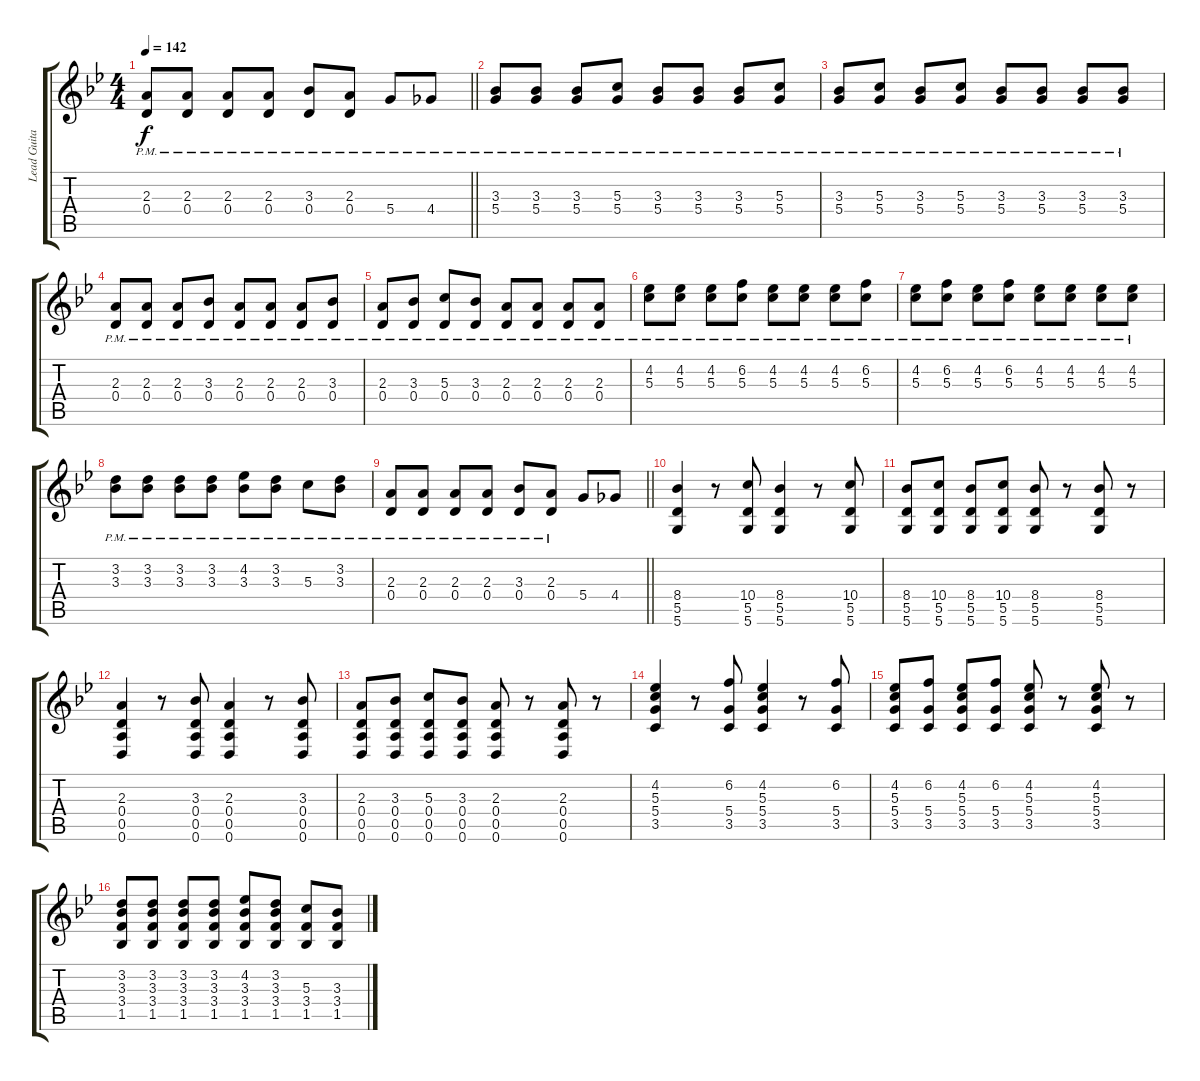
\track ("Lead Guitar" "Lead Guita") {instrument distortionguitar}
\staff {score tabs}
\tuning (E4 B3 G3 D3 A2 D2) {hide}
\ts (4 4)
\tempo 142
\clef g2
\barLineRight lightlight
\ks bb
(2.3 0.4{pm}).8{dy f} (2.3 0.4{pm}).8 (2.3 0.4{pm}).8 (2.3 0.4{pm}).8 (3.3 0.4{pm}).8 (2.3 0.4{pm}).8 5.4{pm}.8 4.4{pm}.8 |
(3.3 5.4{pm}).8 (3.3 5.4{pm}).8 (3.3 5.4{pm}).8 (5.3 5.4{pm}).8 (3.3 5.4{pm}).8 (3.3 5.4{pm}).8 (3.3 5.4{pm}).8 (5.3 5.4{pm}).8 |
(3.3 5.4{pm}).8 (5.3 5.4{pm}).8 (3.3 5.4{pm}).8 (5.3 5.4{pm}).8 (3.3 5.4{pm}).8 (3.3 5.4{pm}).8 (3.3 5.4{pm}).8 (3.3 5.4{pm}).8 |
(2.3 0.4{pm}).8 (2.3 0.4{pm}).8 (2.3 0.4{pm}).8 (3.3 0.4{pm}).8 (2.3 0.4{pm}).8 (2.3 0.4{pm}).8 (2.3 0.4{pm}).8 (3.3 0.4{pm}).8 |
(2.3 0.4{pm}).8 (3.3 0.4{pm}).8 (5.3 0.4{pm}).8 (3.3 0.4{pm}).8 (2.3 0.4{pm}).8 (2.3 0.4{pm}).8 (2.3 0.4{pm}).8 (2.3 0.4{pm}).8 |
(4.2 5.3{pm}).8 (4.2 5.3{pm}).8 (4.2 5.3{pm}).8 (6.2 5.3{pm}).8 (4.2 5.3{pm}).8 (4.2 5.3{pm}).8 (4.2 5.3{pm}).8 (6.2 5.3{pm}).8 |
(4.2 5.3{pm}).8 (6.2 5.3{pm}).8 (4.2 5.3{pm}).8 (6.2 5.3{pm}).8 (4.2 5.3{pm}).8 (4.2 5.3{pm}).8 (4.2 5.3{pm}).8 (4.2 5.3{pm}).8 |
(3.2 3.3{pm}).8 (3.2 3.3{pm}).8 (3.2 3.3{pm}).8 (3.2 3.3{pm}).8 (4.2 3.3{pm}).8 (3.2 3.3{pm}).8 5.3{pm}.8 (3.2 3.3{pm}).8 |
\barLineRight lightlight
(2.3 0.4{pm}).8 (2.3 0.4{pm}).8 (2.3 0.4{pm}).8 (2.3 0.4{pm}).8 (3.3 0.4{pm}).8 (2.3 0.4{pm}).8 5.4.8 4.4.8 |
(8.4 5.5 5.6).4 r.8 (10.4 5.5 5.6).8 (8.4 5.5 5.6).4 r.8 (10.4 5.5 5.6).8 |
(8.4 5.5 5.6).8 (10.4 5.5 5.6).8 (8.4 5.5 5.6).8 (10.4 5.5 5.6).8 (8.4 5.5 5.6).8 r.8 (8.4 5.5 5.6).8 r.8 |
(2.3 0.4 0.5 0.6).4 r.8 (3.3 0.4 0.5 0.6).8 (2.3 0.4 0.5 0.6).4 r.8 (3.3 0.4 0.5 0.6).8 |
(2.3 0.4 0.5 0.6).8 (3.3 0.4 0.5 0.6).8 (5.3 0.4 0.5 0.6).8 (3.3 0.4 0.5 0.6).8 (2.3 0.4 0.5 0.6).8 r.8 (2.3 0.4 0.5 0.6).8 r.8 |
(4.2 5.3 5.4 3.5).4 r.8 (6.2 5.4 3.5).8 (4.2 5.3 5.4 3.5).4 r.8 (6.2 5.4 3.5).8 |
(4.2 5.3 5.4 3.5).8 (6.2 5.4 3.5).8 (4.2 5.3 5.4 3.5).8 (6.2 5.4 3.5).8 (4.2 5.3 5.4 3.5).8 r.8 (4.2 5.3 5.4 3.5).8 r.8 |
(3.2 3.3 3.4 1.5).8 (3.2 3.3 3.4 1.5).8 (3.2 3.3 3.4 1.5).8 (3.2 3.3 3.4 1.5).8 (4.2 3.3 3.4 1.5).8 (3.2 3.3 3.4 1.5).8 (5.3 3.4 1.5).8 (3.3 3.4 1.5).8
